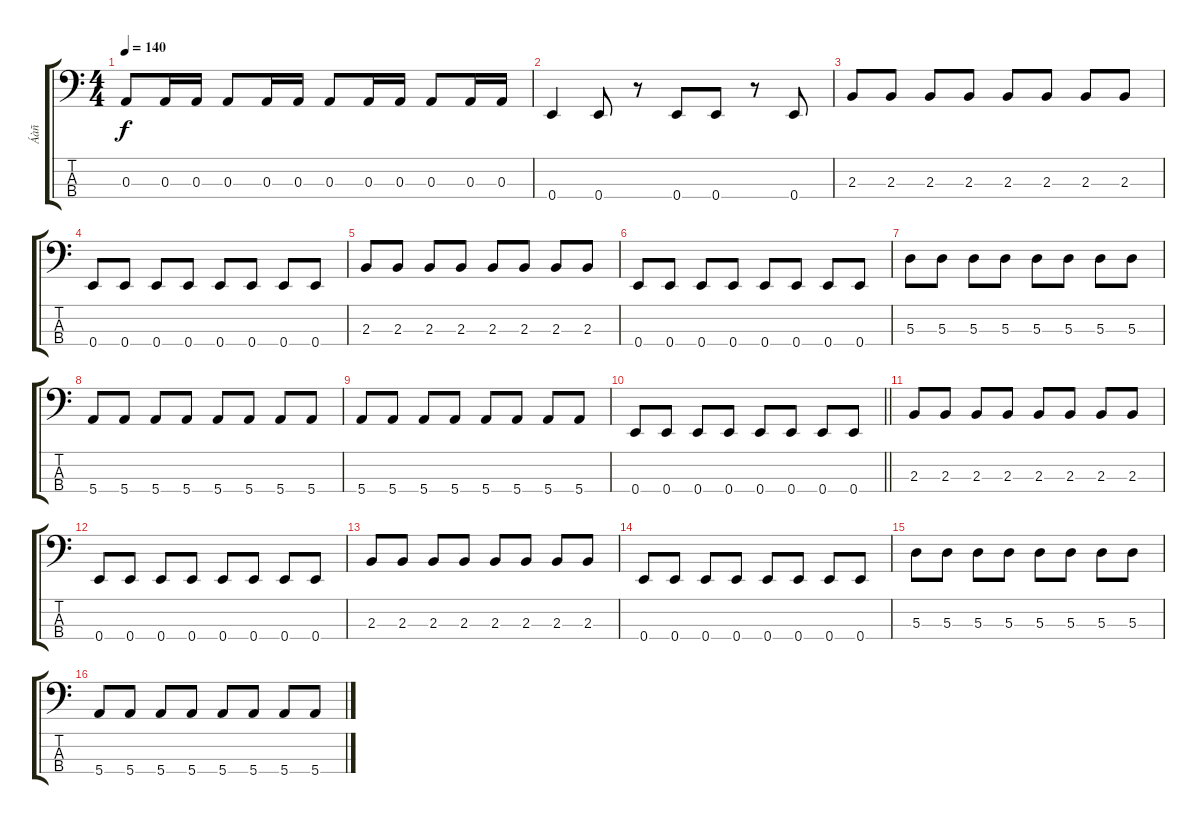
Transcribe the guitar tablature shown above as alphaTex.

\track ("Áàñ" "Áàñ") {instrument electricbassfinger}
\staff {score tabs}
\tuning (G2 D2 A1 E1) {hide}
\ts (4 4)
\tempo 140
\clef f4
\ks c
0.3.8{dy f} 0.3.16 0.3.16 0.3.8 0.3.16 0.3.16 0.3.8 0.3.16 0.3.16 0.3.8 0.3.16 0.3.16 |
0.4.4 0.4.8 r.8 0.4.8 0.4.8 r.8 0.4.8 |
2.3.8 2.3.8 2.3.8 2.3.8 2.3.8 2.3.8 2.3.8 2.3.8 |
0.4.8 0.4.8 0.4.8 0.4.8 0.4.8 0.4.8 0.4.8 0.4.8 |
2.3.8 2.3.8 2.3.8 2.3.8 2.3.8 2.3.8 2.3.8 2.3.8 |
0.4.8 0.4.8 0.4.8 0.4.8 0.4.8 0.4.8 0.4.8 0.4.8 |
5.3.8 5.3.8 5.3.8 5.3.8 5.3.8 5.3.8 5.3.8 5.3.8 |
5.4.8 5.4.8 5.4.8 5.4.8 5.4.8 5.4.8 5.4.8 5.4.8 |
5.4.8 5.4.8 5.4.8 5.4.8 5.4.8 5.4.8 5.4.8 5.4.8 |
\barLineRight lightlight
0.4.8 0.4.8 0.4.8 0.4.8 0.4.8 0.4.8 0.4.8 0.4.8 |
2.3.8 2.3.8 2.3.8 2.3.8 2.3.8 2.3.8 2.3.8 2.3.8 |
0.4.8 0.4.8 0.4.8 0.4.8 0.4.8 0.4.8 0.4.8 0.4.8 |
2.3.8 2.3.8 2.3.8 2.3.8 2.3.8 2.3.8 2.3.8 2.3.8 |
0.4.8 0.4.8 0.4.8 0.4.8 0.4.8 0.4.8 0.4.8 0.4.8 |
5.3.8 5.3.8 5.3.8 5.3.8 5.3.8 5.3.8 5.3.8 5.3.8 |
5.4.8 5.4.8 5.4.8 5.4.8 5.4.8 5.4.8 5.4.8 5.4.8
